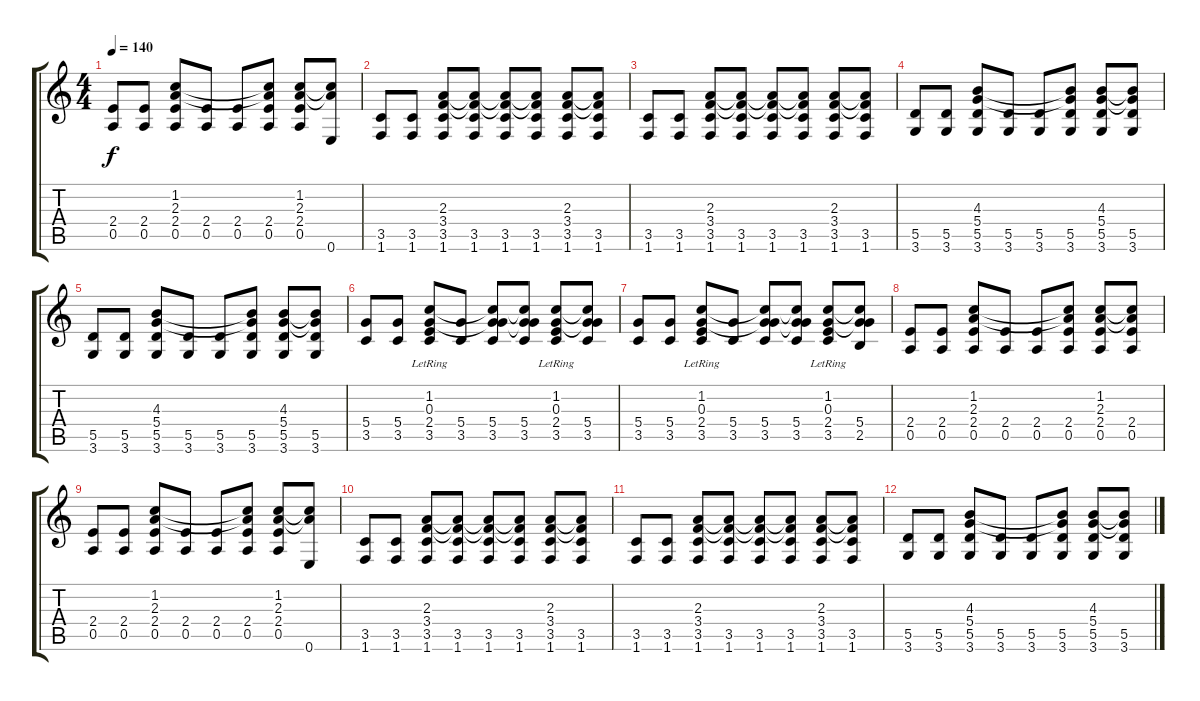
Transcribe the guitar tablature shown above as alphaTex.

\track "" {instrument electricguitarjazz}
\staff {score tabs}
\tuning (E4 B3 G3 D3 A2 E2) {hide}
\ts (4 4)
\tempo 140
\clef g2
\ks c
(2.4 0.5).8{dy f} (2.4 0.5).8 (1.2 2.3 2.4 0.5).8 (2.4 0.5).8 (2.4 0.5).8 (1.2{t} 2.3{t} 2.4 0.5).8 (1.2 2.3 2.4 0.5).8 (1.2{t} 2.3{t} 0.6).8 |
(3.5 1.6).8 (3.5 1.6).8 (2.3 3.4 3.5 1.6).8 (2.3{t} 3.4{t} 3.5 1.6).8 (2.3{t} 3.4{t} 3.5 1.6).8 (2.3{t} 3.4{t} 3.5 1.6).8 (2.3 3.4 3.5 1.6).8 (2.3{t} 3.4{t} 3.5 1.6).8 |
(3.5 1.6).8 (3.5 1.6).8 (2.3 3.4 3.5 1.6).8 (2.3{t} 3.4{t} 3.5 1.6).8 (2.3{t} 3.4{t} 3.5 1.6).8 (2.3{t} 3.4{t} 3.5 1.6).8 (2.3 3.4 3.5 1.6).8 (2.3{t} 3.4{t} 3.5 1.6).8 |
(5.5 3.6).8 (5.5 3.6).8 (4.3 5.4 5.5 3.6).8 (5.5 3.6).8 (5.5 3.6).8 (4.3{t} 5.4{t} 5.5 3.6).8 (4.3 5.4 5.5 3.6).8 (4.3{t} 5.4{t} 5.5 3.6).8 |
(5.5 3.6).8 (5.5 3.6).8 (4.3 5.4 5.5 3.6).8 (5.5 3.6).8 (5.5 3.6).8 (4.3{t} 5.4{t} 5.5 3.6).8 (4.3 5.4 5.5 3.6).8 (4.3{t} 5.4{t} 5.5 3.6).8 |
(5.4 3.5).8 (5.4 3.5).8 (1.2{lr} 0.3{lr} 2.4 3.5).8 (5.4 3.5).8 (1.2{t} 0.3{t} 5.4 3.5).8 (1.2{t} 0.3{t} 5.4 3.5).8 (1.2{lr} 0.3{lr} 2.4 3.5).8 (1.2{t} 0.3{t} 5.4 3.5).8 |
(5.4 3.5).8 (5.4 3.5).8 (1.2{lr} 0.3{lr} 2.4 3.5).8 (5.4 3.5).8 (1.2{t} 0.3{t} 5.4 3.5).8 (1.2{t} 0.3{t} 5.4 3.5).8 (1.2{lr} 0.3{lr} 2.4 3.5).8 (1.2{t} 0.3{t} 5.4 2.5).8 |
(2.4 0.5).8 (2.4 0.5).8 (1.2 2.3 2.4 0.5).8 (2.4 0.5).8 (2.4 0.5).8 (1.2{t} 2.3{t} 2.4 0.5).8 (1.2 2.3 2.4 0.5).8 (1.2{t} 2.3{t} 2.4 0.5).8 |
(2.4 0.5).8 (2.4 0.5).8 (1.2 2.3 2.4 0.5).8 (2.4 0.5).8 (2.4 0.5).8 (1.2{t} 2.3{t} 2.4 0.5).8 (1.2 2.3 2.4 0.5).8 (1.2{t} 2.3{t} 0.6).8 |
(3.5 1.6).8 (3.5 1.6).8 (2.3 3.4 3.5 1.6).8 (2.3{t} 3.4{t} 3.5 1.6).8 (2.3{t} 3.4{t} 3.5 1.6).8 (2.3{t} 3.4{t} 3.5 1.6).8 (2.3 3.4 3.5 1.6).8 (2.3{t} 3.4{t} 3.5 1.6).8 |
(3.5 1.6).8 (3.5 1.6).8 (2.3 3.4 3.5 1.6).8 (2.3{t} 3.4{t} 3.5 1.6).8 (2.3{t} 3.4{t} 3.5 1.6).8 (2.3{t} 3.4{t} 3.5 1.6).8 (2.3 3.4 3.5 1.6).8 (2.3{t} 3.4{t} 3.5 1.6).8 |
(5.5 3.6).8 (5.5 3.6).8 (4.3 5.4 5.5 3.6).8 (5.5 3.6).8 (5.5 3.6).8 (4.3{t} 5.4{t} 5.5 3.6).8 (4.3 5.4 5.5 3.6).8 (4.3{t} 5.4{t} 5.5 3.6).8
